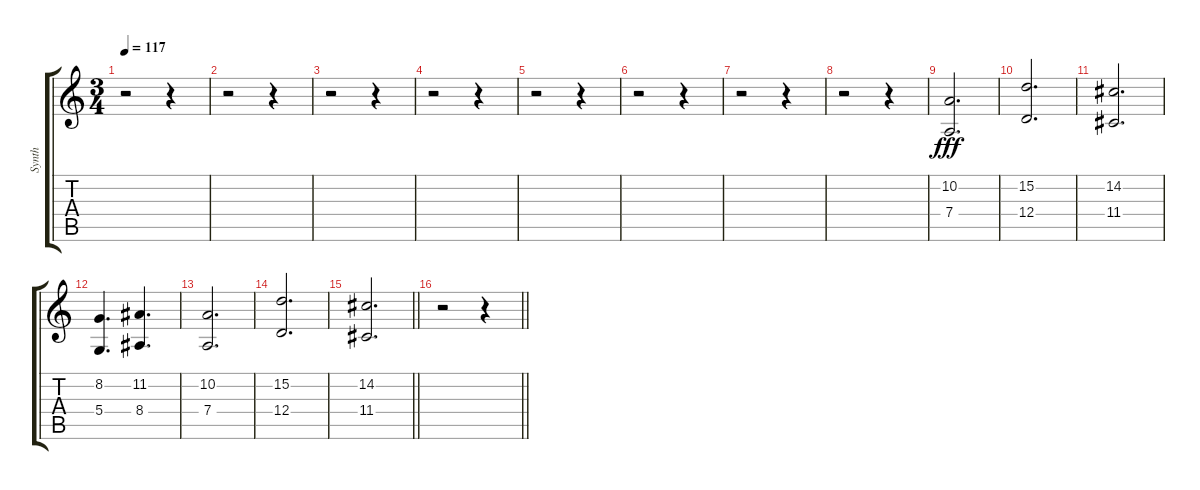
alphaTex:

\track ("Synth" "Synth") {instrument choiraahs}
\staff {score tabs}
\tuning (E4 B3 G3 D3 A2 D2) {hide}
\ts (3 4)
\tempo 117
\clef g2
\ks c
r.2{dy fff} r.4 |
r.2 r.4 |
r.2 r.4 |
r.2 r.4 |
r.2 r.4 |
r.2 r.4 |
r.2 r.4 |
r.2 r.4 |
(10.2 7.4).2{d} |
(15.2 12.4).2{d} |
(14.2 11.4).2{d} |
(8.2 5.4).4{d} (11.2 8.4).4{d} |
(10.2 7.4).2{d} |
(15.2 12.4).2{d} |
\barLineRight lightlight
(14.2 11.4).2{d} |
\barLineRight lightlight
r.2 r.4
